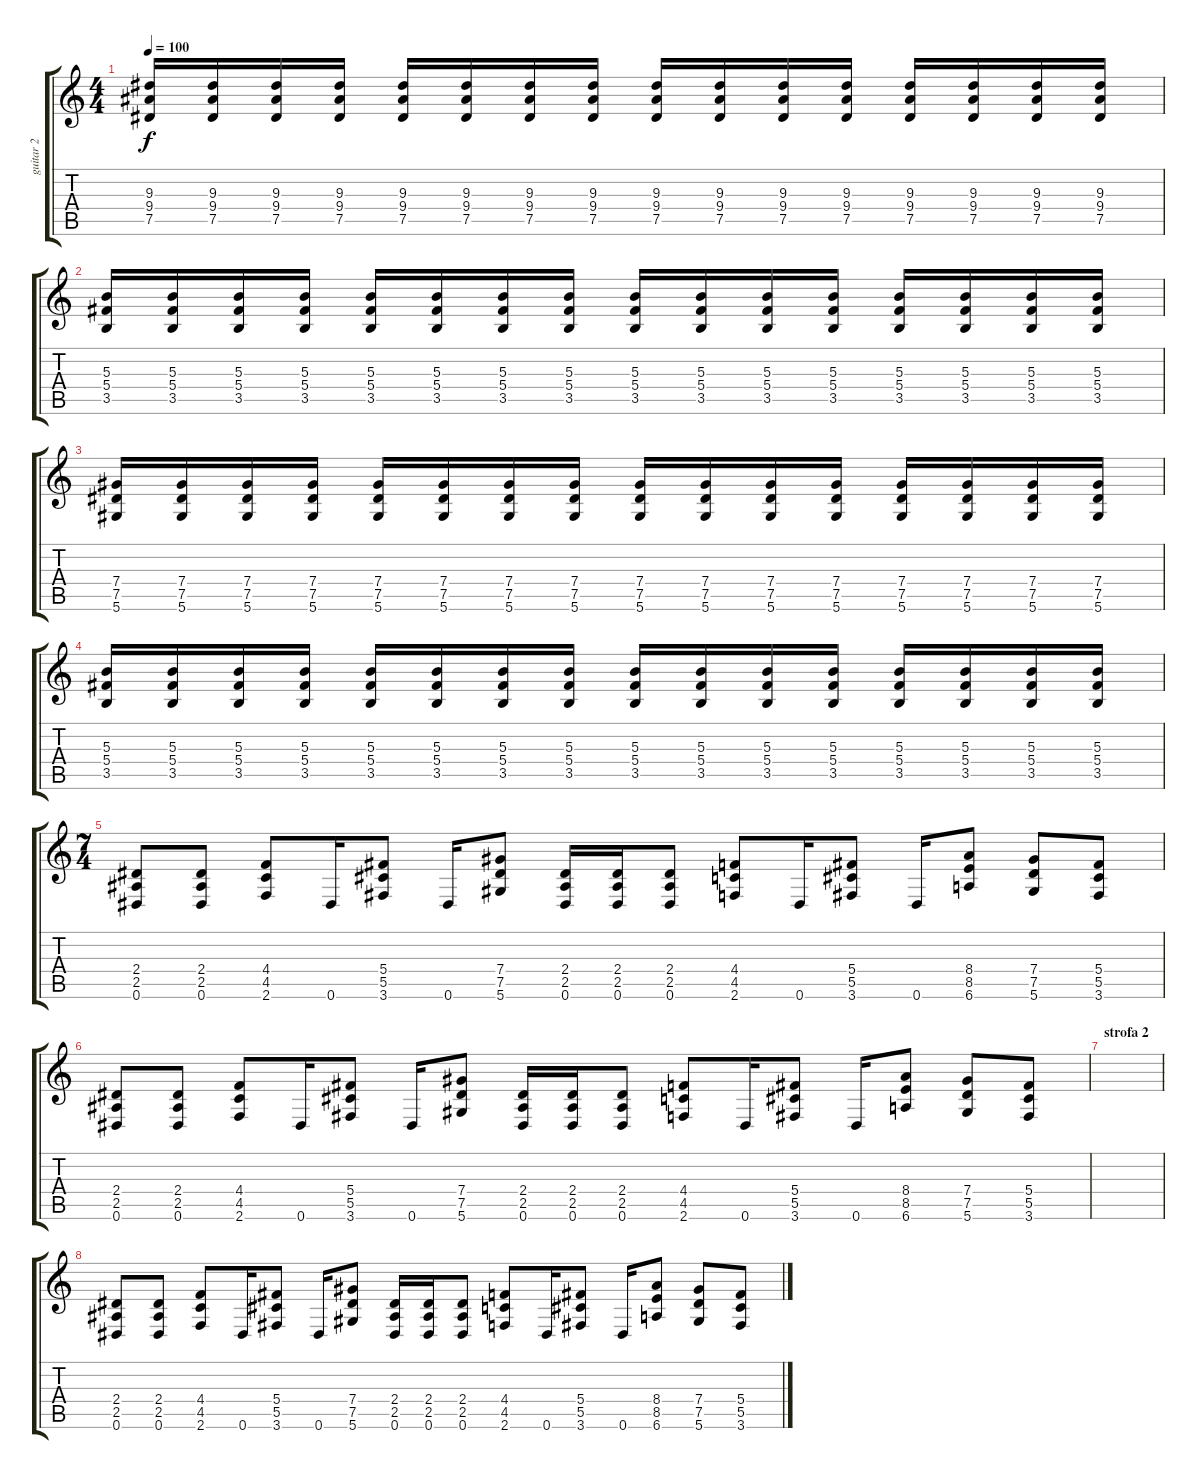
\track ("guitar 2" "guitar 2") {instrument distortionguitar}
\staff {score tabs}
\tuning (Eb4 Bb3 Gb3 Db3 Ab2 Eb2) {hide}
\ts (4 4)
\tempo 100
\clef g2
\ks c
(9.3 9.4 7.5).16{dy f} (9.3 9.4 7.5).16 (9.3 9.4 7.5).16 (9.3 9.4 7.5).16 (9.3 9.4 7.5).16 (9.3 9.4 7.5).16 (9.3 9.4 7.5).16 (9.3 9.4 7.5).16 (9.3 9.4 7.5).16 (9.3 9.4 7.5).16 (9.3 9.4 7.5).16 (9.3 9.4 7.5).16 (9.3 9.4 7.5).16 (9.3 9.4 7.5).16 (9.3 9.4 7.5).16 (9.3 9.4 7.5).16 |
(5.3 5.4 3.5).16 (5.3 5.4 3.5).16 (5.3 5.4 3.5).16 (5.3 5.4 3.5).16 (5.3 5.4 3.5).16 (5.3 5.4 3.5).16 (5.3 5.4 3.5).16 (5.3 5.4 3.5).16 (5.3 5.4 3.5).16 (5.3 5.4 3.5).16 (5.3 5.4 3.5).16 (5.3 5.4 3.5).16 (5.3 5.4 3.5).16 (5.3 5.4 3.5).16 (5.3 5.4 3.5).16 (5.3 5.4 3.5).16 |
(7.4 7.5 5.6).16 (7.4 7.5 5.6).16 (7.4 7.5 5.6).16 (7.4 7.5 5.6).16 (7.4 7.5 5.6).16 (7.4 7.5 5.6).16 (7.4 7.5 5.6).16 (7.4 7.5 5.6).16 (7.4 7.5 5.6).16 (7.4 7.5 5.6).16 (7.4 7.5 5.6).16 (7.4 7.5 5.6).16 (7.4 7.5 5.6).16 (7.4 7.5 5.6).16 (7.4 7.5 5.6).16 (7.4 7.5 5.6).16 |
(5.3 5.4 3.5).16 (5.3 5.4 3.5).16 (5.3 5.4 3.5).16 (5.3 5.4 3.5).16 (5.3 5.4 3.5).16 (5.3 5.4 3.5).16 (5.3 5.4 3.5).16 (5.3 5.4 3.5).16 (5.3 5.4 3.5).16 (5.3 5.4 3.5).16 (5.3 5.4 3.5).16 (5.3 5.4 3.5).16 (5.3 5.4 3.5).16 (5.3 5.4 3.5).16 (5.3 5.4 3.5).16 (5.3 5.4 3.5).16 |
\ts (7 4)
(2.4 2.5 0.6).8{instrument distortionguitar} (2.4 2.5 0.6).8 (4.4 4.5 2.6).8 0.6.16 (5.4 5.5 3.6).8 0.6.16 (7.4 7.5 5.6).8 (2.4 2.5 0.6).16 (2.4 2.5 0.6).16 (2.4 2.5 0.6).8 (4.4 4.5 2.6).8 0.6.16 (5.4 5.5 3.6).8 0.6.16 (8.4 8.5 6.6).8 (7.4 7.5 5.6).8 (5.4 5.5 3.6).8 |
(2.4 2.5 0.6).8{instrument distortionguitar} (2.4 2.5 0.6).8 (4.4 4.5 2.6).8 0.6.16 (5.4 5.5 3.6).8 0.6.16 (7.4 7.5 5.6).8 (2.4 2.5 0.6).16 (2.4 2.5 0.6).16 (2.4 2.5 0.6).8 (4.4 4.5 2.6).8 0.6.16 (5.4 5.5 3.6).8 0.6.16 (8.4 8.5 6.6).8 (7.4 7.5 5.6).8 (5.4 5.5 3.6).8 |
\section ("" "strofa 2")
|
(2.4 2.5 0.6).8{instrument distortionguitar} (2.4 2.5 0.6).8 (4.4 4.5 2.6).8 0.6.16 (5.4 5.5 3.6).8 0.6.16 (7.4 7.5 5.6).8 (2.4 2.5 0.6).16 (2.4 2.5 0.6).16 (2.4 2.5 0.6).8 (4.4 4.5 2.6).8 0.6.16 (5.4 5.5 3.6).8 0.6.16 (8.4 8.5 6.6).8 (7.4 7.5 5.6).8 (5.4 5.5 3.6).8
